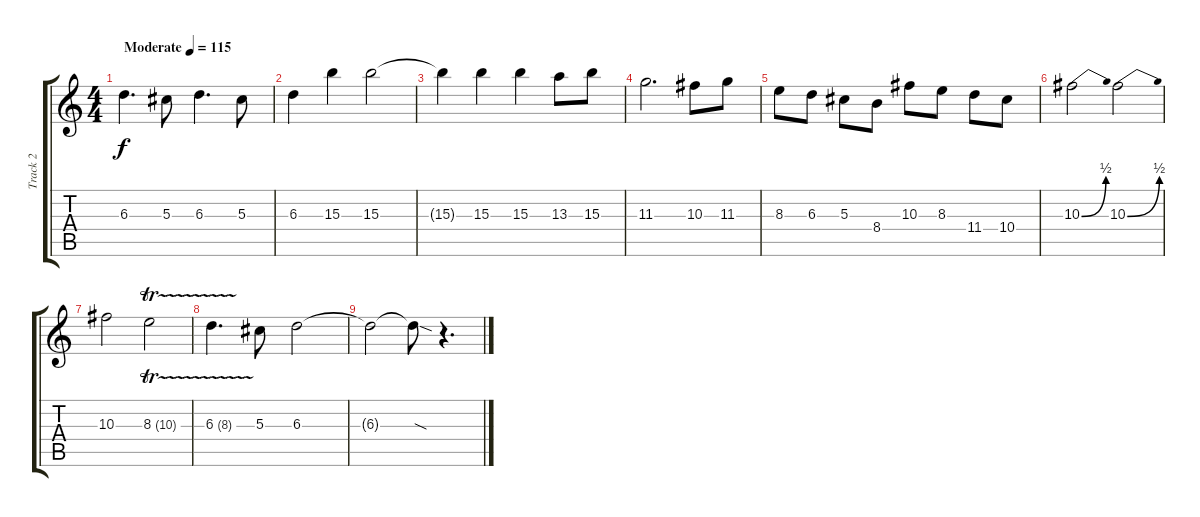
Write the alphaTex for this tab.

\track ("Track 2" "Track 2") {instrument distortionguitar}
\staff {score tabs}
\tuning (F4 C4 Ab3 Eb3 Bb2 Eb2) {hide}
\ts (4 4)
\tempo (115 "Moderate")
\clef g2
\ks c
6.3.4{d dy f instrument distortionguitar} 5.3.8 6.3.4{d} 5.3.8 |
6.3.4 15.3.4 15.3.2 |
15.3{t}.4 15.3.4 15.3.4 13.3.8 15.3.8 |
11.3.2{d} 10.3.8 11.3.8 |
8.3.8 6.3.8 5.3.8 8.4.8 10.3.8 8.3.8 11.4.8 10.4.8 |
10.3{be (bend 0 0 60 2)}.2 10.3{be (bend 0 0 60 2)}.2 |
10.3.2 8.3{tr (10 32)}.2 |
6.3{tr (8 32)}.4{d} 5.3.8 6.3.2 |
6.3{t}.2 6.3{sod t}.8 r.4{d}
